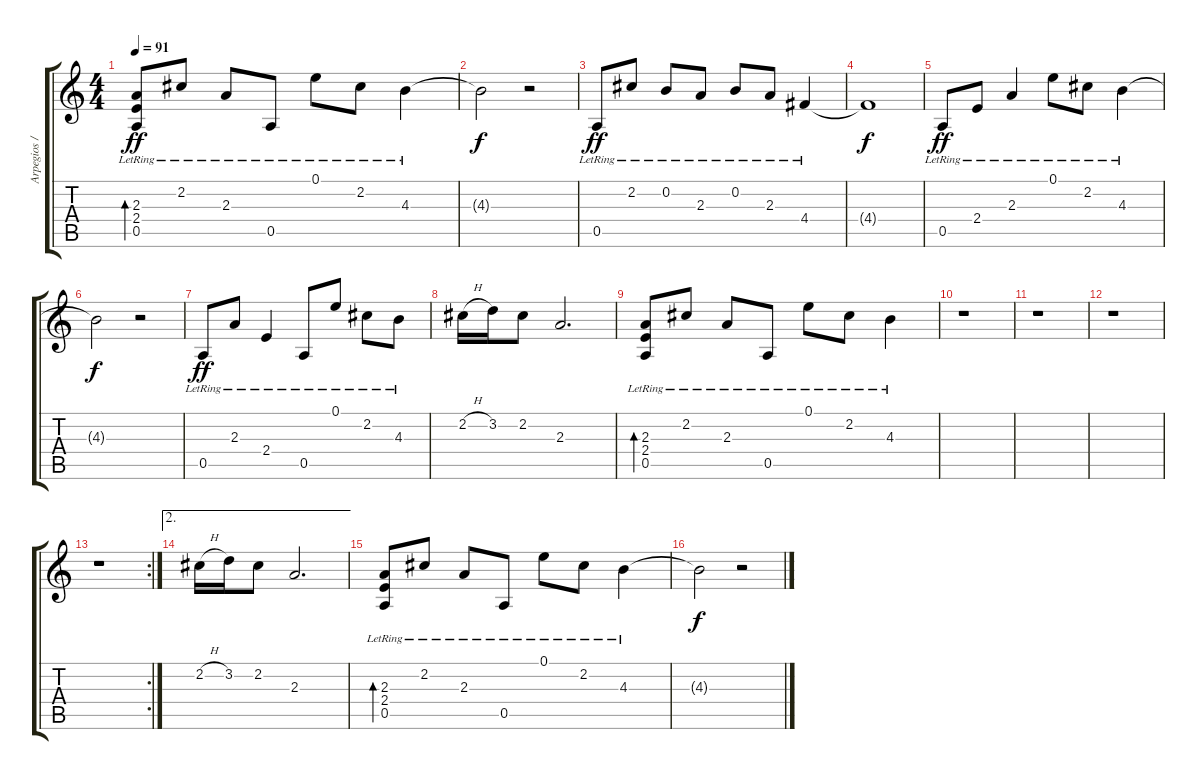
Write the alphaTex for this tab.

\track ("Arpegios / Piano / Solo II" "Arpegios /") {instrument electricguitarclean}
\staff {score tabs}
\tuning (E4 B3 G3 D3 A2 E2) {hide}
\ts (4 4)
\tempo 91
\clef g2
\ks c
(2.3{lr} 2.4{lr} 0.5{lr}).8{bd 240 dy ff} 2.2{lr}.8 2.3{lr}.8 0.5{lr}.8 0.1{lr}.8 2.2{lr}.8 4.3{lr}.4 |
4.3{t}.2{dy f} r.2 |
0.5{lr}.8{dy ff} 2.2{lr}.8 0.2{lr}.8 2.3{lr}.8 0.2{lr}.8 2.3{lr}.8 4.4{lr}.4 |
4.4{t}.1{dy f} |
0.5{lr}.8{dy ff} 2.4{lr}.8 2.3{lr}.4 0.1{lr}.8 2.2{lr}.8 4.3{lr}.4 |
4.3{t}.2{dy f} r.2 |
0.5{lr}.8{dy ff} 2.3{lr}.8 2.4{lr}.4 0.5{lr}.8 0.1{lr}.8 2.2{lr}.8 4.3{lr}.8 |
2.2{h}.16 3.2.16 2.2.8 2.3.2{d} |
(2.3{lr} 2.4{lr} 0.5{lr}).8{bd 240} 2.2{lr}.8 2.3{lr}.8 0.5{lr}.8 0.1{lr}.8 2.2{lr}.8 4.3{lr}.4 |
r.1 |
r.1 |
r.1 |
\rc 2
r.1 |
\ae 2
2.2{h}.16 3.2.16 2.2.8 2.3.2{d} |
(2.3{lr} 2.4{lr} 0.5{lr}).8{bd 240} 2.2{lr}.8 2.3{lr}.8 0.5{lr}.8 0.1{lr}.8 2.2{lr}.8 4.3{lr}.4 |
4.3{t}.2{dy f} r.2
